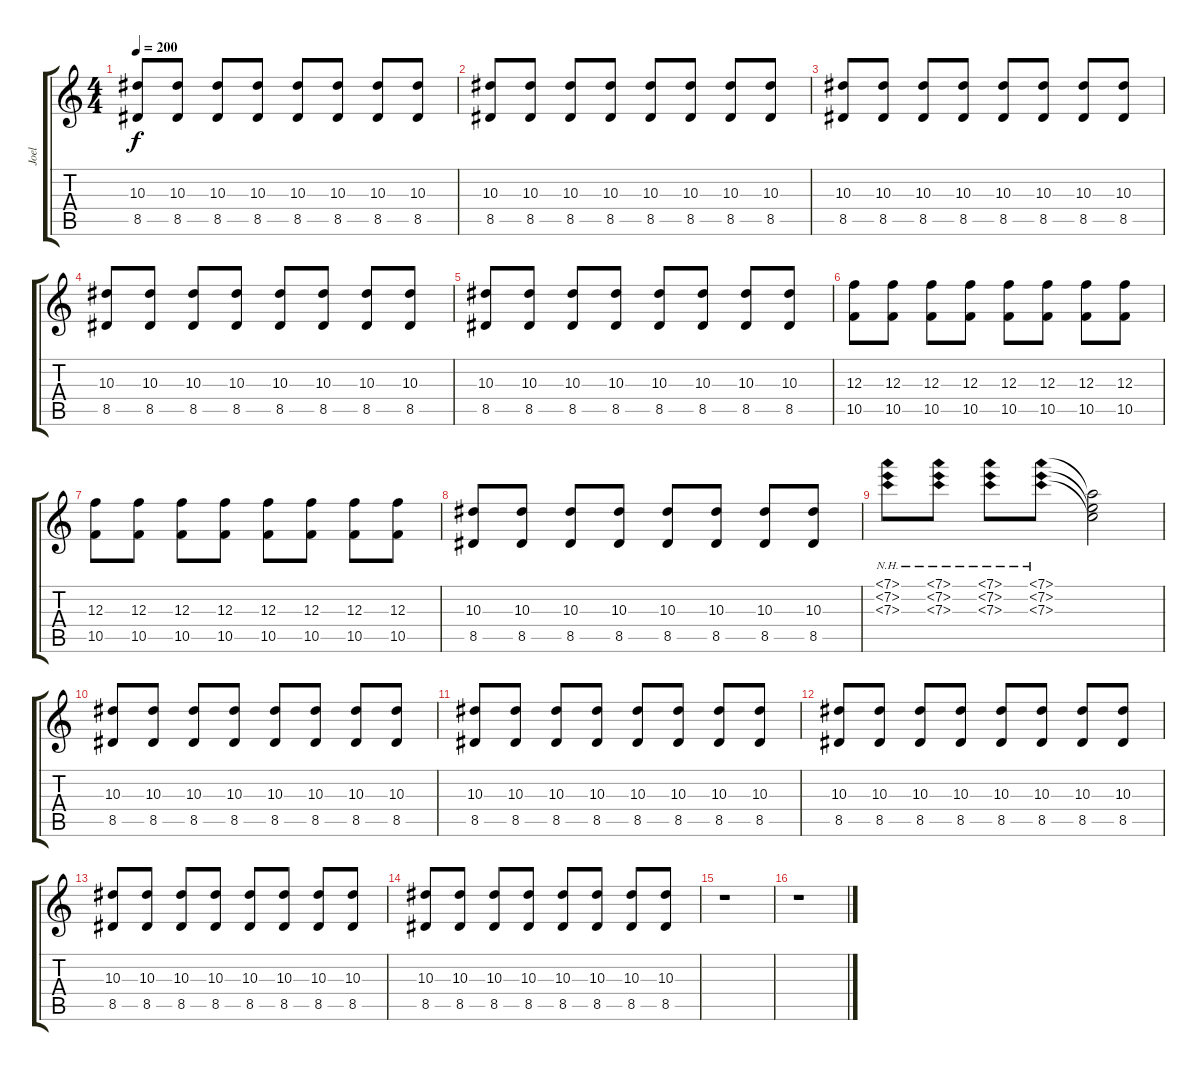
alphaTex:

\track ("Joel" "Joel") {instrument overdrivenguitar}
\staff {score tabs}
\tuning (D4 A3 F3 C3 G2 C2) {hide}
\ts (4 4)
\tempo 200
\clef g2
\ks c
(10.3 8.5).8{dy f} (10.3 8.5).8 (10.3 8.5).8 (10.3 8.5).8 (10.3 8.5).8 (10.3 8.5).8 (10.3 8.5).8 (10.3 8.5).8 |
(10.3 8.5).8 (10.3 8.5).8 (10.3 8.5).8 (10.3 8.5).8 (10.3 8.5).8 (10.3 8.5).8 (10.3 8.5).8 (10.3 8.5).8 |
(10.3 8.5).8 (10.3 8.5).8 (10.3 8.5).8 (10.3 8.5).8 (10.3 8.5).8 (10.3 8.5).8 (10.3 8.5).8 (10.3 8.5).8 |
(10.3 8.5).8 (10.3 8.5).8 (10.3 8.5).8 (10.3 8.5).8 (10.3 8.5).8 (10.3 8.5).8 (10.3 8.5).8 (10.3 8.5).8 |
(10.3 8.5).8 (10.3 8.5).8 (10.3 8.5).8 (10.3 8.5).8 (10.3 8.5).8 (10.3 8.5).8 (10.3 8.5).8 (10.3 8.5).8 |
(12.3 10.5).8 (12.3 10.5).8 (12.3 10.5).8 (12.3 10.5).8 (12.3 10.5).8 (12.3 10.5).8 (12.3 10.5).8 (12.3 10.5).8 |
(12.3 10.5).8 (12.3 10.5).8 (12.3 10.5).8 (12.3 10.5).8 (12.3 10.5).8 (12.3 10.5).8 (12.3 10.5).8 (12.3 10.5).8 |
(10.3 8.5).8 (10.3 8.5).8 (10.3 8.5).8 (10.3 8.5).8 (10.3 8.5).8 (10.3 8.5).8 (10.3 8.5).8 (10.3 8.5).8 |
(7.1{nh} 7.2{nh} 7.3{nh}).8{volume 5 instrument guitarharmonics} (7.1{nh} 7.2{nh} 7.3{nh}).8 (7.1{nh} 7.2{nh} 7.3{nh}).8 (7.1{nh} 7.2{nh} 7.3{nh}).8 (7.1{t} 7.2{t} 7.3{t}).2 |
(10.3 8.5).8{volume 8 instrument electricguitarjazz} (10.3 8.5).8 (10.3 8.5).8 (10.3 8.5).8 (10.3 8.5).8 (10.3 8.5).8 (10.3 8.5).8 (10.3 8.5).8 |
(10.3 8.5).8{volume 6} (10.3 8.5).8 (10.3 8.5).8 (10.3 8.5).8 (10.3 8.5).8 (10.3 8.5).8 (10.3 8.5).8 (10.3 8.5).8 |
(10.3 8.5).8{volume 4} (10.3 8.5).8 (10.3 8.5).8 (10.3 8.5).8 (10.3 8.5).8 (10.3 8.5).8 (10.3 8.5).8 (10.3 8.5).8 |
(10.3 8.5).8{volume 2} (10.3 8.5).8 (10.3 8.5).8 (10.3 8.5).8 (10.3 8.5).8 (10.3 8.5).8 (10.3 8.5).8 (10.3 8.5).8 |
(10.3 8.5).8{volume 1} (10.3 8.5).8 (10.3 8.5).8 (10.3 8.5).8 (10.3 8.5).8 (10.3 8.5).8 (10.3 8.5).8 (10.3 8.5).8 |
r.1 |
r.1
